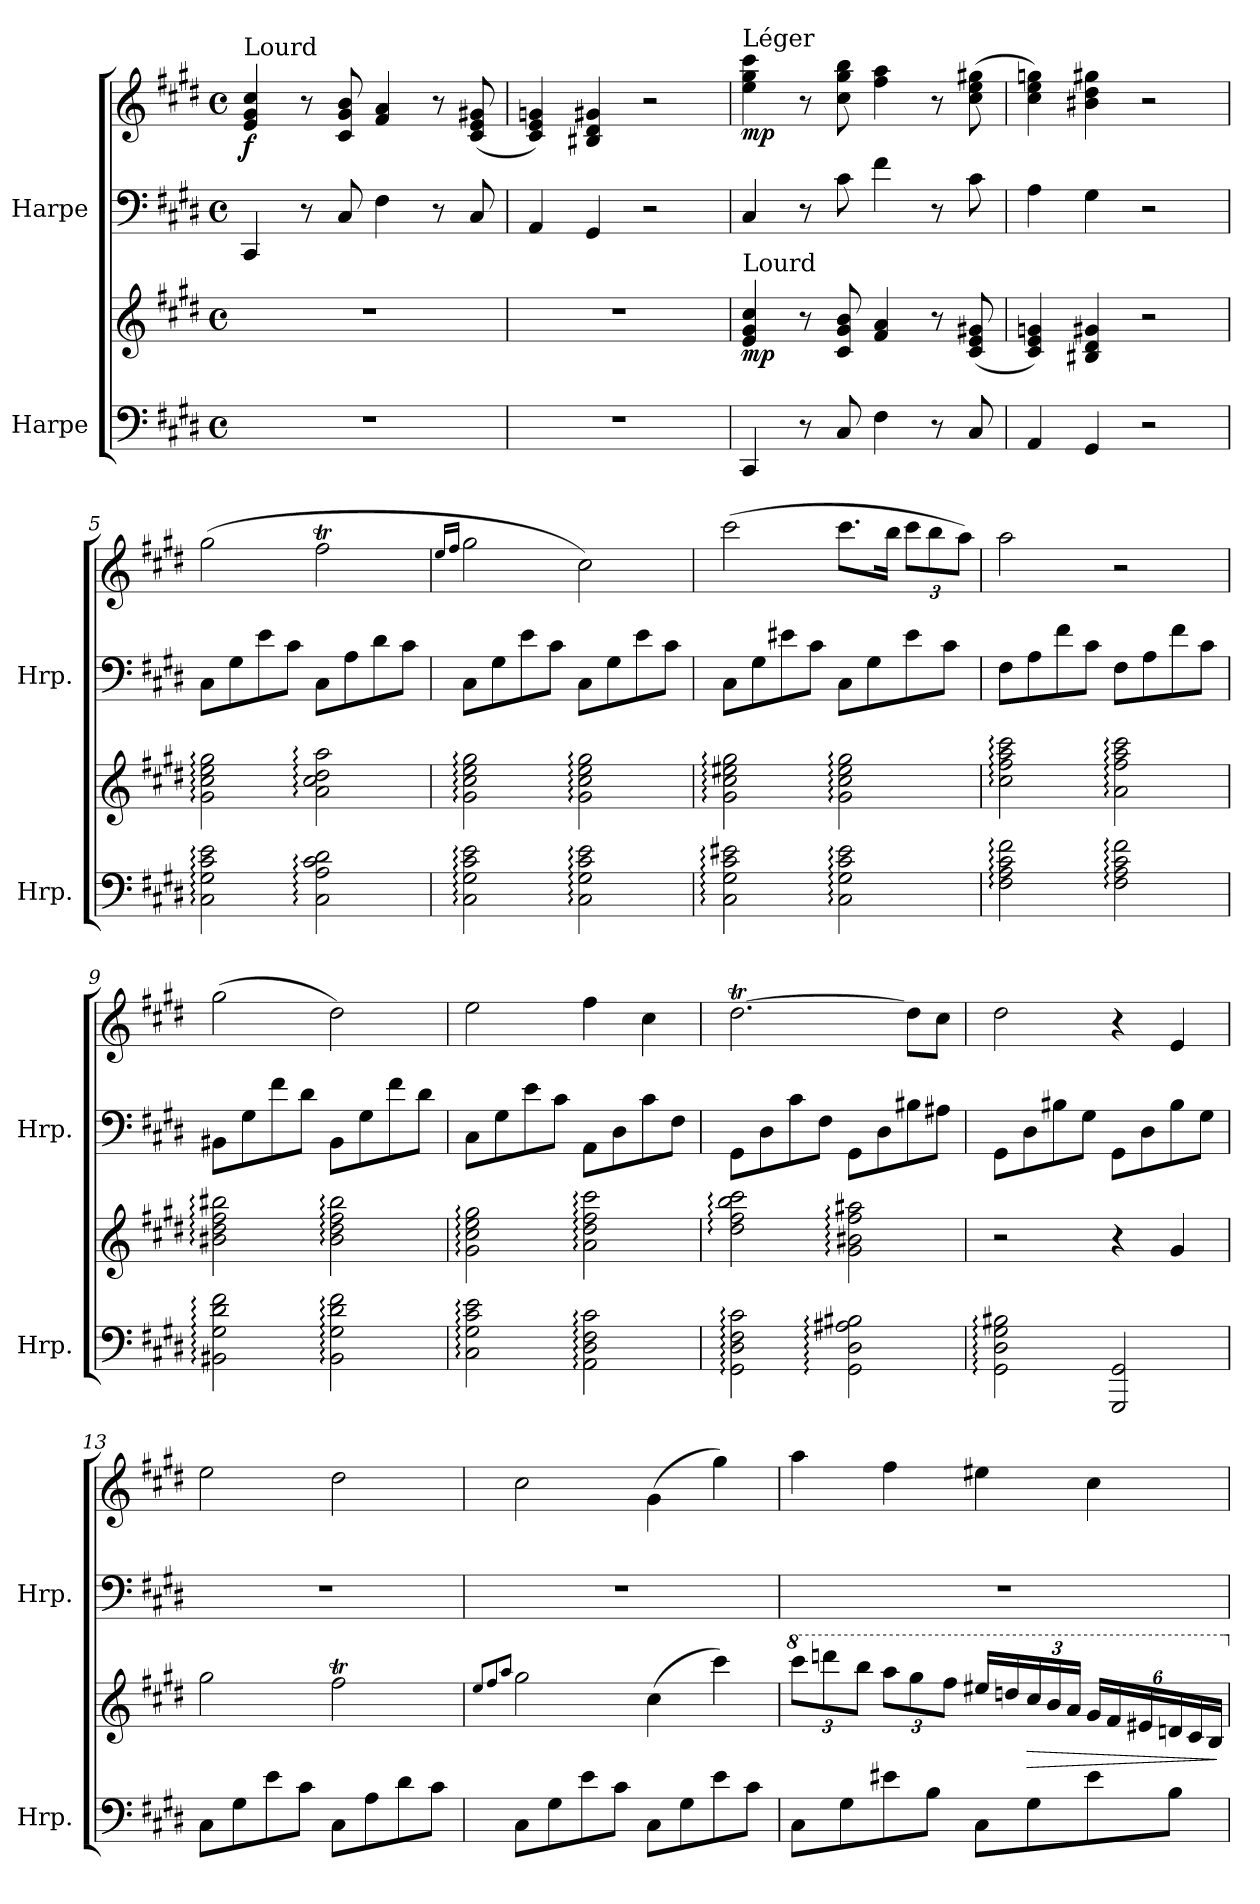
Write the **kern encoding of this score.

**kern	**kern	**dynam	**kern	**kern	**dynam
*part2	*part2	*part2	*part1	*part1	*part1
*staff4	*staff3	*staff3/4	*staff2	*staff1	*staff1/2
*I"Harpe	*	*	*I"Harpe	*	*
*I'Hrp.	*	*	*I'Hrp.	*	*
*clefF4	*clefG2	*	*clefF4	*clefG2	*
*k[f#c#g#d#]	*k[f#c#g#d#]	*	*k[f#c#g#d#]	*k[f#c#g#d#]	*
*M4/4	*M4/4	*	*M4/4	*M4/4	*
*met(c)	*met(c)	*	*met(c)	*met(c)	*
*MM60	*MM60	*	*MM60	*MM60	*
=1	=1	=1	=1	=1	=1
!	!	!	!	!LO:TX:a:t=Lourd	!
!	!	!	!	!	!LO:DY:b
1r	1r	.	4CC#/	4e/ 4g#/ 4cc#/	f
.	.	.	8r	8r	.
.	.	.	8C#/	8c#/ 8g#/ 8b/	.
.	.	.	4F#\	4f#/ 4a/	.
.	.	.	8r	8r	.
.	.	.	8C#/	(8c#/ 8e/ 8g#X/	.
=2	=2	=2	=2	=2	=2
1r	1r	.	4AA/	4c#/ 4e/ 4gn/)	.
.	.	.	4GG#/	4B#X/ 4d#/ 4g#X/	.
.	.	.	2r	2r	.
=3	=3	=3	=3	=3	=3
!	!	!	!	!LO:TX:a:t=Léger	!
!	!LO:TX:a:t=Lourd	!	!	!	!
!	!	!LO:DY:b	!	!	!LO:DY:b
4CC#/	4e/ 4g#/ 4cc#/	mp	4C#/	4ee\ 4gg#\ 4ccc#\	mp
8r	8r	.	8r	8r	.
8C#/	8c#/ 8g#/ 8b/	.	8c#\	8cc#\ 8gg#\ 8bb\	.
4F#\	4f#/ 4a/	.	4f#\	4ff#\ 4aa\	.
8r	8r	.	8r	8r	.
8C#/	(8c#/ 8e/ 8g#X/	.	8c#\	(8cc#\ 8ee\ 8gg#X\	.
=4	=4	=4	=4	=4	=4
4AA/	4c#/ 4e/ 4gn/)	.	4A\	4cc#\ 4ee\ 4ggn\)	.
4GG#/	4B#X/ 4d#/ 4g#X/	.	4G#\	4b#X\ 4dd#\ 4gg#X\	.
2r	2r	.	2r	2r	.
!!LO:LB:g=z
=5	=5	=5	=5	=5	=5
!	!	!LO:DY:b=2	!	!	!
!	!	!LO:DY:n=1:b	!	!	!LO:DY:b=2
!	!	!	!	!	!LO:DY:n=1:b
2C#\: 2G#\: 2c#\: 2e\:	2g#\: 2cc#\: 2ee\: 2gg#\:	mp mp	8C#\L	(2gg#\	mp mf
.	.	.	8G#\	.	.
.	.	.	8e\	.	.
.	.	.	8c#\J	.	.
2C#\: 2A\: 2c#\: 2d#\:	2a\: 2cc#\: 2dd#\: 2aa\:	.	8C#\L	2ff#T\	.
.	.	.	8A\	.	.
.	.	.	8d#\	.	.
.	.	.	8c#\J	.	.
=6	=6	=6	=6	=6	=6
.	.	.	.	16qee/LL	.
.	.	.	.	16qff#/JJ	.
2C#\: 2G#\: 2c#\: 2e\:	2g#\: 2cc#\: 2ee\: 2gg#\:	.	8C#\L	2gg#\	.
.	.	.	8G#\	.	.
.	.	.	8e\	.	.
.	.	.	8c#\J	.	.
2C#\: 2G#\: 2c#\: 2e\:	2g#\: 2cc#\: 2ee\: 2gg#\:	.	8C#\L	2cc#\)	.
.	.	.	8G#\	.	.
.	.	.	8e\	.	.
.	.	.	8c#\J	.	.
=7	=7	=7	=7	=7	=7
2C#\: 2G#\: 2c#\: 2e#X\:	2g#\: 2cc#\: 2ee#X\: 2gg#\:	.	8C#\L	(2ccc#\	.
.	.	.	8G#\	.	.
.	.	.	8e#X\	.	.
.	.	.	8c#\J	.	.
2C#\: 2G#\: 2c#\: 2e#\:	2g#\: 2cc#\: 2ee#\: 2gg#\:	.	8C#\L	8.ccc#\L	.
.	.	.	8G#\	.	.
.	.	.	.	16bb\Jk	.
*	*	*	*	*Xbrackettup	*
.	.	.	8e#\	12ccc#\L	.
.	.	.	.	12bb\	.
.	.	.	8c#\J	.	.
.	.	.	.	12aa\J)	.
!!LO:LB:g=z
=8	=8	=8	=8	=8	=8
2F#\: 2A\: 2c#\: 2f#\:	2cc#\: 2ff#\: 2aa\: 2ccc#\:	.	8F#\L	2aa\	.
.	.	.	8A\	.	.
.	.	.	8f#\	.	.
.	.	.	8c#\J	.	.
2F#\: 2A\: 2c#\: 2f#\:	2a\: 2ff#\: 2aa\: 2ccc#\:	.	8F#\L	2r	.
.	.	.	8A\	.	.
.	.	.	8f#\	.	.
.	.	.	8c#\J	.	.
=9	=9	=9	=9	=9	=9
2BB#X\: 2G#\: 2d#\: 2f#\:	2b#X\: 2dd#\: 2ff#\: 2bb#X\:	.	8BB#X\L	(2gg#\	.
.	.	.	8G#\	.	.
.	.	.	8f#\	.	.
.	.	.	8d#\J	.	.
2BB#\: 2G#\: 2d#\: 2f#\:	2b#\: 2dd#\: 2ff#\: 2bb#\:	.	8BB#\L	2dd#\)	.
.	.	.	8G#\	.	.
.	.	.	8f#\	.	.
.	.	.	8d#\J	.	.
=10	=10	=10	=10	=10	=10
2C#\: 2G#\: 2c#\: 2e\:	2g#\: 2cc#\: 2ee\: 2gg#\:	.	8C#\L	2ee\	.
.	.	.	8G#\	.	.
.	.	.	8e\	.	.
.	.	.	8c#\J	.	.
2AA\: 2D#\: 2F#\: 2c#\:	2a\: 2dd#\: 2ff#\: 2ccc#\:	.	8AA\L	4ff#\	.
.	.	.	8D#\	.	.
.	.	.	8c#\	4cc#\	.
.	.	.	8F#\J	.	.
!!LO:PB:g=z
=11	=11	=11	=11	=11	=11
2GG#\: 2D#\: 2F#\: 2c#\:	2dd#\: 2ff#\: 2bb\: 2ccc#\:	.	8GG#\L	[2.dd#t\	.
.	.	.	8D#\	.	.
.	.	.	8c#\	.	.
.	.	.	8F#\J	.	.
2GG#\: 2D#\: 2A#X\: 2B#X\:	2g#\: 2b#X\: 2ff#\: 2aa#X\:	.	8GG#\L	.	.
.	.	.	8D#\	.	.
.	.	.	8B#X\	8dd#\L]	.
.	.	.	8A#X\J	8cc#\J	.
=12	=12	=12	=12	=12	=12
2GG#\: 2D#\: 2G#\: 2B#X\:	2r	.	8GG#\L	2dd#\	.
.	.	.	8D#\	.	.
.	.	.	8B#X\	.	.
.	.	.	8G#\J	.	.
2GGG#/ 2GG#/	4r	.	8GG#\L	4r	.
.	.	.	8D#\	.	.
.	4g#/	.	8B#\	4e/	.
.	.	.	8G#\J	.	.
=13	=13	=13	=13	=13	=13
8C#\L	2gg#\	.	1r	2ee\	.
8G#\	.	.	.	.	.
8e\	.	.	.	.	.
8c#\J	.	.	.	.	.
8C#\L	2ff#T\	.	.	2dd#\	.
8A\	.	.	.	.	.
8d#\	.	.	.	.	.
8c#\J	.	.	.	.	.
!!LO:LB:g=z
=14	=14	=14	=14	=14	=14
.	8qee/L	.	.	.	.
.	8qff#/	.	.	.	.
.	8qaa/J	.	.	.	.
8C#\L	2gg#\	.	1r	2cc#\	.
8G#\	.	.	.	.	.
8e\	.	.	.	.	.
8c#\J	.	.	.	.	.
8C#\L	(4cc#\	.	.	(4g#\	.
8G#\	.	.	.	.	.
8e\	4ccc#\)	.	.	4gg#\)	.
8c#\J	.	.	.	.	.
=15	=15	=15	=15	=15	=15
*	*8va	*	*	*	*
*	*Xbrackettup	*	*	*	*
8C#\L	12cccc#\L	.	1r	4aa\	.
.	12ddddn\	.	.	.	.
8G#\	.	.	.	.	.
.	12bbb\J	.	.	.	.
8e#X\	12aaa\L	.	.	4ff#\	.
.	12ggg#\	.	.	.	.
8B\J	.	.	.	.	.
.	12fff#\J	.	.	.	.
8C#\L	16eee#X/LL	.	.	4ee#X\	.
.	16dddn/	.	.	.	.
!	!	!LO:HP:b	!	!	!
8G#\	24ccc#/	>	.	.	.
.	24bb/	.	.	.	.
.	24aa/JJ	.	.	.	.
8e#\	24gg#/LL	.	.	4cc#\	.
.	24ff#/	.	.	.	.
.	24ee#X/	.	.	.	.
8B\J	24ddn/	.	.	.	.
.	24cc#/	.	.	.	.
.	24b/JJ	.	.	.	.
.	.	]	.	.	.
*	*X8va	*	*	*	*
=	=	=	=	=	=
*-	*-	*-	*-	*-	*-
